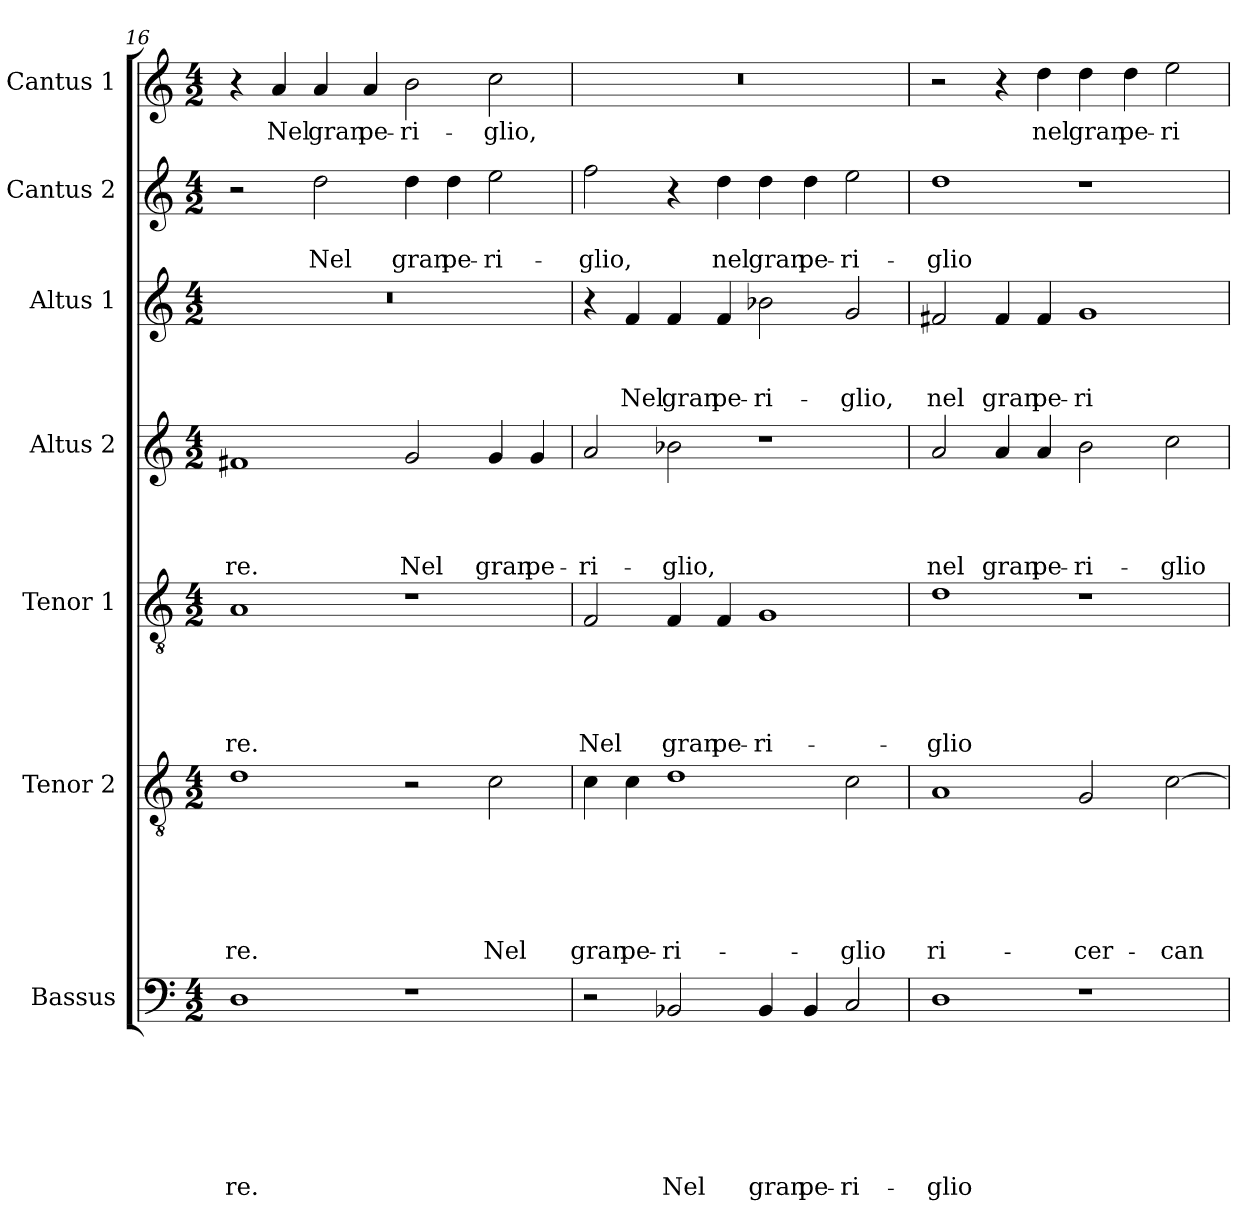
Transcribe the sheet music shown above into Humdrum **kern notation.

**kern	**text	**text	**text	**text	**text	**text	**text	**kern	**text	**text	**text	**text	**text	**text	**kern	**text	**text	**text	**text	**text	**kern	**text	**text	**text	**text	**kern	**text	**text	**text	**kern	**text	**text	**kern	**text
*part7	*part7	*part7	*part7	*part7	*part7	*part7	*part7	*part6	*part6	*part6	*part6	*part6	*part6	*part6	*part5	*part5	*part5	*part5	*part5	*part5	*part4	*part4	*part4	*part4	*part4	*part3	*part3	*part3	*part3	*part2	*part2	*part2	*part1	*part1
*staff7	*staff7	*staff7	*staff7	*staff7	*staff7	*staff7	*staff7	*staff6	*staff6	*staff6	*staff6	*staff6	*staff6	*staff6	*staff5	*staff5	*staff5	*staff5	*staff5	*staff5	*staff4	*staff4	*staff4	*staff4	*staff4	*staff3	*staff3	*staff3	*staff3	*staff2	*staff2	*staff2	*staff1	*staff1
*I"Bassus	*	*	*	*	*	*	*	*I"Tenor 2	*	*	*	*	*	*	*I"Tenor 1	*	*	*	*	*	*I"Altus 2	*	*	*	*	*I"Altus 1	*	*	*	*I"Cantus 2	*	*	*I"Cantus 1	*
!!LO:PB:g=z
*clefF4	*	*	*	*	*	*	*	*clefGv2	*	*	*	*	*	*	*clefGv2	*	*	*	*	*	*clefG2	*	*	*	*	*clefG2	*	*	*	*clefG2	*	*	*clefG2	*
*k[]	*	*	*	*	*	*	*	*k[]	*	*	*	*	*	*	*k[]	*	*	*	*	*	*k[]	*	*	*	*	*k[]	*	*	*	*k[]	*	*	*k[]	*
*a:	*	*	*	*	*	*	*	*a:	*	*	*	*	*	*	*a:	*	*	*	*	*	*a:	*	*	*	*	*a:	*	*	*	*a:	*	*	*a:	*
*M4/2	*	*	*	*	*	*	*	*M4/2	*	*	*	*	*	*	*M4/2	*	*	*	*	*	*M4/2	*	*	*	*	*M4/2	*	*	*	*M4/2	*	*	*M4/2	*
=16	=16	=16	=16	=16	=16	=16	=16	=16	=16	=16	=16	=16	=16	=16	=16	=16	=16	=16	=16	=16	=16	=16	=16	=16	=16	=16	=16	=16	=16	=16	=16	=16	=16	=16
!	!	!	!	!	!	!	!LO:LY:b	!	!	!	!	!	!	!LO:LY:b	!	!	!	!	!	!LO:LY:b	!	!	!	!	!LO:LY:b	!	!	!	!	!	!	!	!	!
1D	.	.	.	.	.	.	-re.	1d	.	.	.	.	.	-re.	1A	.	.	.	.	-re.	1f#X	.	.	.	-re.	0r	.	.	.	2r	.	.	4r	.
!	!	!	!	!	!	!	!	!	!	!	!	!	!	!	!	!	!	!	!	!	!	!	!	!	!	!	!	!	!	!	!	!	!	!LO:LY:b
.	.	.	.	.	.	.	.	.	.	.	.	.	.	.	.	.	.	.	.	.	.	.	.	.	.	.	.	.	.	.	.	.	4a/	Nel
!	!	!	!	!	!	!	!	!	!	!	!	!	!	!	!	!	!	!	!	!	!	!	!	!	!	!	!	!	!	!	!	!LO:LY:b	!	!LO:LY:b
.	.	.	.	.	.	.	.	.	.	.	.	.	.	.	.	.	.	.	.	.	.	.	.	.	.	.	.	.	.	2dd\	.	Nel	4a/	gran
!	!	!	!	!	!	!	!	!	!	!	!	!	!	!	!	!	!	!	!	!	!	!	!	!	!	!	!	!	!	!	!	!	!	!LO:LY:b
.	.	.	.	.	.	.	.	.	.	.	.	.	.	.	.	.	.	.	.	.	.	.	.	.	.	.	.	.	.	.	.	.	4a/	pe-
!	!	!	!	!	!	!	!	!	!	!	!	!	!	!	!	!	!	!	!	!	!	!	!	!	!LO:LY:b	!	!	!	!	!	!	!LO:LY:b	!	!LO:LY:b
1r	.	.	.	.	.	.	.	2r	.	.	.	.	.	.	1r	.	.	.	.	.	2g/	.	.	.	Nel	.	.	.	.	4dd\	.	gran	2b\	-ri-
!	!	!	!	!	!	!	!	!	!	!	!	!	!	!	!	!	!	!	!	!	!	!	!	!	!	!	!	!	!	!	!	!LO:LY:b	!	!
.	.	.	.	.	.	.	.	.	.	.	.	.	.	.	.	.	.	.	.	.	.	.	.	.	.	.	.	.	.	4dd\	.	pe-	.	.
!	!	!	!	!	!	!	!	!	!	!	!	!	!	!LO:LY:b	!	!	!	!	!	!	!	!	!	!	!LO:LY:b	!	!	!	!	!	!	!LO:LY:b	!	!LO:LY:b
.	.	.	.	.	.	.	.	2c\	.	.	.	.	.	Nel	.	.	.	.	.	.	4g/	.	.	.	gran	.	.	.	.	2ee\	.	-ri-	2cc\	-glio,
!	!	!	!	!	!	!	!	!	!	!	!	!	!	!	!	!	!	!	!	!	!	!	!	!	!LO:LY:b	!	!	!	!	!	!	!	!	!
.	.	.	.	.	.	.	.	.	.	.	.	.	.	.	.	.	.	.	.	.	4g/	.	.	.	pe-	.	.	.	.	.	.	.	.	.
=17	=17	=17	=17	=17	=17	=17	=17	=17	=17	=17	=17	=17	=17	=17	=17	=17	=17	=17	=17	=17	=17	=17	=17	=17	=17	=17	=17	=17	=17	=17	=17	=17	=17	=17
!	!	!	!	!	!	!	!	!	!	!	!	!	!	!LO:LY:b	!	!	!	!	!	!LO:LY:b	!	!	!	!	!LO:LY:b	!	!	!	!	!	!	!LO:LY:b	!	!
2r	.	.	.	.	.	.	.	4c\	.	.	.	.	.	gran	2F/	.	.	.	.	Nel	2a/	.	.	.	-ri-	4r	.	.	.	2ff\	.	-glio,	0r	.
!	!	!	!	!	!	!	!	!	!	!	!	!	!	!LO:LY:b	!	!	!	!	!	!	!	!	!	!	!	!	!	!	!LO:LY:b	!	!	!	!	!
.	.	.	.	.	.	.	.	4c\	.	.	.	.	.	pe-	.	.	.	.	.	.	.	.	.	.	.	4f/	.	.	Nel	.	.	.	.	.
!	!	!	!	!	!	!	!LO:LY:b	!	!	!	!	!	!	!LO:LY:b	!	!	!	!	!	!LO:LY:b	!	!	!	!	!LO:LY:b	!	!	!	!LO:LY:b	!	!	!	!	!
2BB-X/	.	.	.	.	.	.	Nel	1d	.	.	.	.	.	-ri-	4F/	.	.	.	.	gran	2b-X\	.	.	.	-glio,	4f/	.	.	gran	4r	.	.	.	.
!	!	!	!	!	!	!	!	!	!	!	!	!	!	!	!	!	!	!	!	!LO:LY:b	!	!	!	!	!	!	!	!	!LO:LY:b	!	!	!LO:LY:b	!	!
.	.	.	.	.	.	.	.	.	.	.	.	.	.	.	4F/	.	.	.	.	pe-	.	.	.	.	.	4f/	.	.	pe-	4dd\	.	nel	.	.
!	!	!	!	!	!	!	!LO:LY:b	!	!	!	!	!	!	!	!	!	!	!	!	!LO:LY:b	!	!	!	!	!	!	!	!	!LO:LY:b	!	!	!LO:LY:b	!	!
4BB-/	.	.	.	.	.	.	gran	.	.	.	.	.	.	.	1G	.	.	.	.	-ri-	1r	.	.	.	.	2b-X\	.	.	-ri-	4dd\	.	gran	.	.
!	!	!	!	!	!	!	!LO:LY:b	!	!	!	!	!	!	!	!	!	!	!	!	!	!	!	!	!	!	!	!	!	!	!	!	!LO:LY:b	!	!
4BB-/	.	.	.	.	.	.	pe-	.	.	.	.	.	.	.	.	.	.	.	.	.	.	.	.	.	.	.	.	.	.	4dd\	.	pe-	.	.
!	!	!	!	!	!	!	!LO:LY:b	!	!	!	!	!	!	!LO:LY:b	!	!	!	!	!	!	!	!	!	!	!	!	!	!	!LO:LY:b	!	!	!LO:LY:b	!	!
2C/	.	.	.	.	.	.	-ri-	2c\	.	.	.	.	.	-glio	.	.	.	.	.	.	.	.	.	.	.	2g/	.	.	-glio,	2ee\	.	-ri-	.	.
=18	=18	=18	=18	=18	=18	=18	=18	=18	=18	=18	=18	=18	=18	=18	=18	=18	=18	=18	=18	=18	=18	=18	=18	=18	=18	=18	=18	=18	=18	=18	=18	=18	=18	=18
!	!	!	!	!	!	!	!LO:LY:b	!	!	!	!	!	!	!LO:LY:b	!	!	!	!	!	!LO:LY:b	!	!	!	!	!LO:LY:b	!	!	!	!LO:LY:b	!	!	!LO:LY:b	!	!
1D	.	.	.	.	.	.	-glio	1A	.	.	.	.	.	ri-	1d	.	.	.	.	-glio	2a/	.	.	.	nel	2f#X/	.	.	nel	1dd	.	-glio	2r	.
!	!	!	!	!	!	!	!	!	!	!	!	!	!	!	!	!	!	!	!	!	!	!	!	!	!LO:LY:b	!	!	!	!LO:LY:b	!	!	!	!	!
.	.	.	.	.	.	.	.	.	.	.	.	.	.	.	.	.	.	.	.	.	4a/	.	.	.	gran	4f#/	.	.	gran	.	.	.	4r	.
!	!	!	!	!	!	!	!	!	!	!	!	!	!	!	!	!	!	!	!	!	!	!	!	!	!LO:LY:b	!	!	!	!LO:LY:b	!	!	!	!	!LO:LY:b
.	.	.	.	.	.	.	.	.	.	.	.	.	.	.	.	.	.	.	.	.	4a/	.	.	.	pe-	4f#/	.	.	pe-	.	.	.	4dd\	nel
!	!	!	!	!	!	!	!	!	!	!	!	!	!	!LO:LY:b	!	!	!	!	!	!	!	!	!	!	!LO:LY:b	!	!	!	!LO:LY:b	!	!	!	!	!LO:LY:b
1r	.	.	.	.	.	.	.	2G/	.	.	.	.	.	-cer-	1r	.	.	.	.	.	2b\	.	.	.	-ri-	1g	.	.	-ri-	1r	.	.	4dd\	gran
!	!	!	!	!	!	!	!	!	!	!	!	!	!	!	!	!	!	!	!	!	!	!	!	!	!	!	!	!	!	!	!	!	!	!LO:LY:b
.	.	.	.	.	.	.	.	.	.	.	.	.	.	.	.	.	.	.	.	.	.	.	.	.	.	.	.	.	.	.	.	.	4dd\	pe-
!	!	!	!	!	!	!	!	!	!	!	!	!	!	!LO:LY:b	!	!	!	!	!	!	!	!	!	!	!LO:LY:b	!	!	!	!	!	!	!	!	!LO:LY:b
.	.	.	.	.	.	.	.	[2c\	.	.	.	.	.	-can-	.	.	.	.	.	.	2cc\	.	.	.	-glio	.	.	.	.	.	.	.	2ee\	-ri-
=	=	=	=	=	=	=	=	=	=	=	=	=	=	=	=	=	=	=	=	=	=	=	=	=	=	=	=	=	=	=	=	=	=	=
*-	*-	*-	*-	*-	*-	*-	*-	*-	*-	*-	*-	*-	*-	*-	*-	*-	*-	*-	*-	*-	*-	*-	*-	*-	*-	*-	*-	*-	*-	*-	*-	*-	*-	*-
